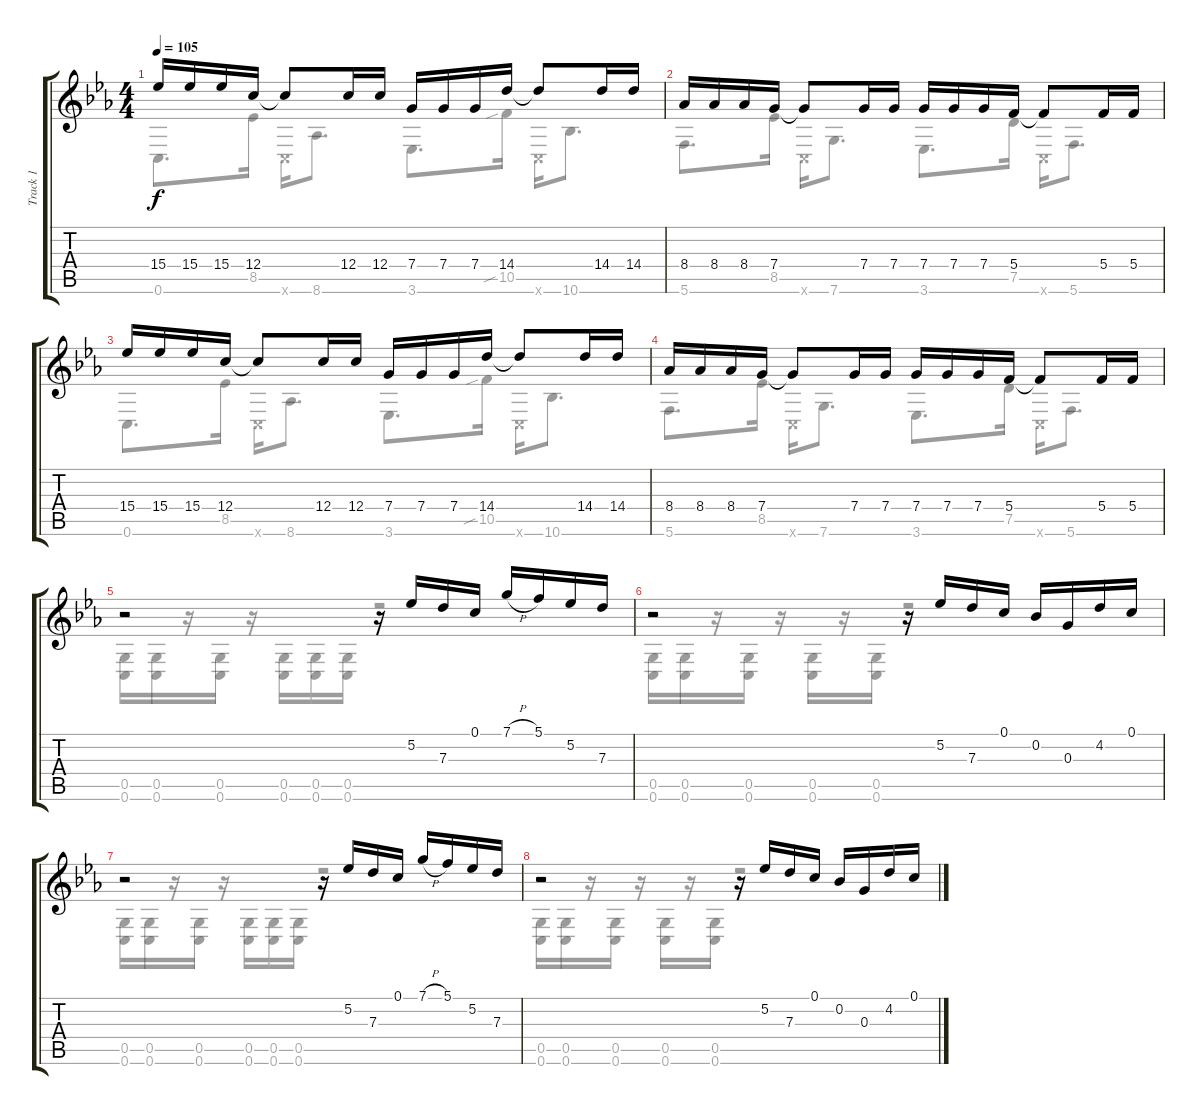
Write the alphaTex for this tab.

\track ("Track 1" "Track 1") {instrument acousticguitarsteel}
\staff {score tabs}
\tuning (C4 Bb3 G3 C3 G2 C2) {hide}
\voice
\ts (4 4)
\tempo 105
\clef g2
\ks cminor
15.4.16{dy f} 15.4.16 15.4.16 12.4.16 12.4{t}.8 12.4.16 12.4.16 7.4.16 7.4.16 7.4.16 14.4.16 14.4{t}.8 14.4.16 14.4.16 |
8.4.16 8.4.16 8.4.16 7.4.16 7.4{t}.8 7.4.16 7.4.16 7.4.16 7.4.16 7.4.16 5.4.16 5.4{t}.8 5.4.16 5.4.16 |
15.4.16 15.4.16 15.4.16 12.4.16 12.4{t}.8 12.4.16 12.4.16 7.4.16 7.4.16 7.4.16 14.4.16 14.4{t}.8 14.4.16 14.4.16 |
8.4.16 8.4.16 8.4.16 7.4.16 7.4{t}.8 7.4.16 7.4.16 7.4.16 7.4.16 7.4.16 5.4.16 5.4{t}.8 5.4.16 5.4.16 |
r.2 r.16 5.2.16 7.3.16 0.1.16 7.1{h}.16 5.1.16 5.2.16 7.3.16 |
r.2 r.16 5.2.16 7.3.16 0.1.16 0.2.16 0.3.16 4.2.16 0.1.16 |
r.2 r.16 5.2.16 7.3.16 0.1.16 7.1{h}.16 5.1.16 5.2.16 7.3.16 |
r.2 r.16 5.2.16 7.3.16 0.1.16 0.2.16 0.3.16 4.2.16 0.1.16
\voice
\clef g2
\ottava regular
\simile none
\ks cminor
0.6.8{d dy f} 8.5.16 0.6{x}.16 8.6.8{d} 3.6.8{d} 10.5{sib}.16 0.6{x}.16 10.6.8{d} |
5.6.8{d} 8.5.16 0.6{x}.16 7.6.8{d} 3.6.8{d} 7.5.16 0.6{x}.16 5.6.8{d} |
0.6.8{d} 8.5.16 0.6{x}.16 8.6.8{d} 3.6.8{d} 10.5{sib}.16 0.6{x}.16 10.6.8{d} |
5.6.8{d} 8.5.16 0.6{x}.16 7.6.8{d} 3.6.8{d} 7.5.16 0.6{x}.16 5.6.8{d} |
(0.5 0.6).16 (0.5 0.6).16 r.16 (0.5 0.6).16 r.16 (0.5 0.6).16 (0.5 0.6).16 (0.5 0.6).16 r.2 |
(0.5 0.6).16 (0.5 0.6).16 r.16 (0.5 0.6).16 r.16 (0.5 0.6).16 r.16 (0.5 0.6).16 r.2 |
(0.5 0.6).16 (0.5 0.6).16 r.16 (0.5 0.6).16 r.16 (0.5 0.6).16 (0.5 0.6).16 (0.5 0.6).16 r.2 |
(0.5 0.6).16 (0.5 0.6).16 r.16 (0.5 0.6).16 r.16 (0.5 0.6).16 r.16 (0.5 0.6).16 r.2
